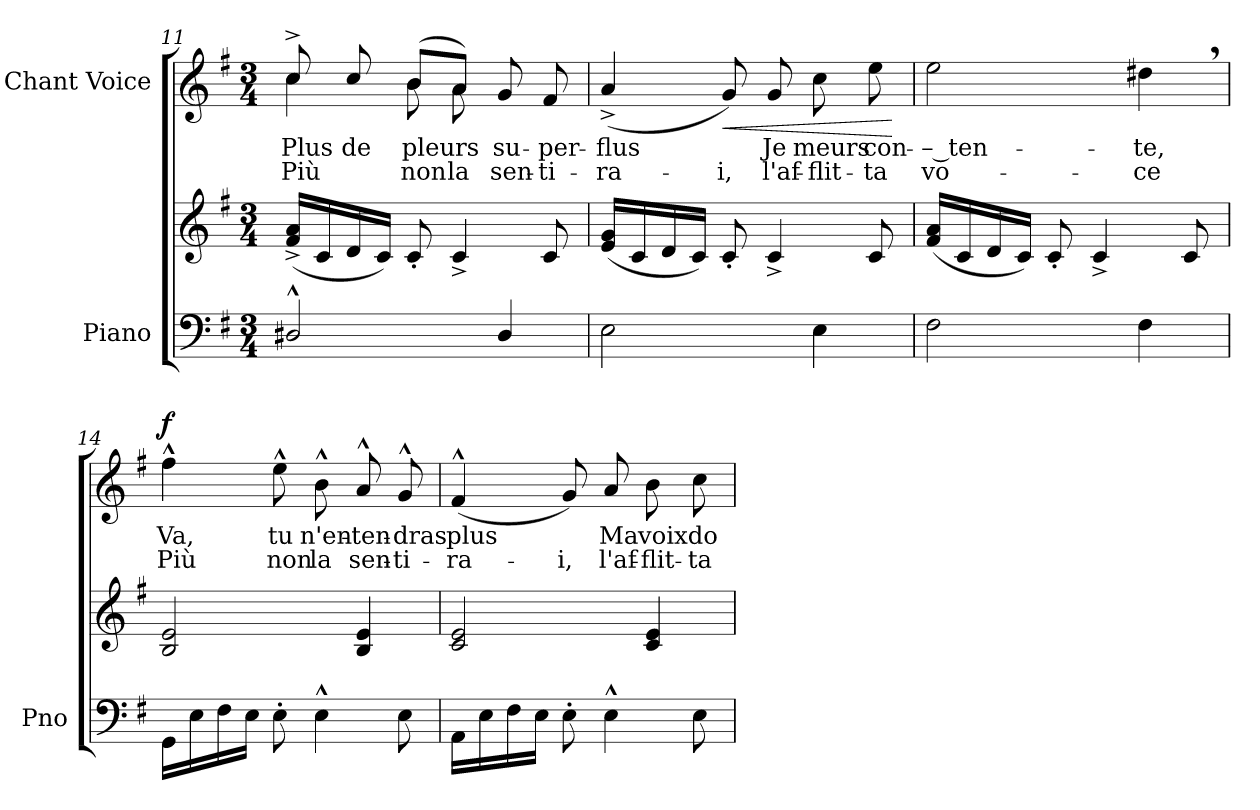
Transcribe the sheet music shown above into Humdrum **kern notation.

**kern	**kern	**kern	**text	**text	**dynam
*part2	*part2	*part1	*part1	*part1	*part1
*staff3	*staff2	*staff1	*staff1	*staff1	*staff1
*I"Piano	*	*I"Chant Voice	*	*	*
*I'Pno	*	*	*	*	*
*clefF4	*clefG2	*clefG2	*	*	*
*k[f#]	*k[f#]	*k[f#]	*	*	*
*M3/4	*M3/4	*M3/4	*	*	*
=11	=11	=11	=11	=11	=11
*	*	*^	*	*	*
2D#X^^/	(16f#/^> 16a/^>LL	8cc^/	4cc\	Plus	Più	.
.	16c/	.	.	.	.	.
.	16d/	8cc/	.	de	.	.
.	16c/JJ)	.	.	.	.	.
.	8c'/	(8b/L	8b\	pleurs	non	.
.	4c^>/	8a/J)	8a\	.	la	.
4D#/	.	8g/	4ryy	su-	sen-	.
.	8c/	8f#/	.	-per-	-ti-	.
*	*	*v	*v	*	*	*
=12	=12	=12	=12	=12	=12
2E\	(16e/ 16g/LL	(4a^>/	-flus	-ra-	.
.	16c/	.	.	.	.
.	16d/	.	.	.	.
.	16c/JJ)	.	.	.	.
!	!	!	!	!	!LO:HP:b
.	8c'/	8g/)	.	-i,	<
.	4c^>/	8g/	Je	l'af-	.
4E\	.	8cc\	meurs	-flit-	.
.	8c/	8ee\	con-	-ta	.
.	.	.	.	.	[
=13	=13	=13	=13	=13	=13
2F#\	(16f#/ 16a/LL	2ee\	-– ten-	vo-	.
.	16c/	.	.	.	.
.	16d/	.	.	.	.
.	16c/JJ)	.	.	.	.
.	8c'/	.	.	.	.
.	4c^>/	.	.	.	.
4F#\	.	4dd#X,\	-te,	-ce	.
.	8c/	.	.	.	.
=14	=14	=14	=14	=14	=14
!	!	!	!	!	!LO:DY:a
16GG\LL	2B/ 2e/	4ff#^^\	Va,	Più	f
16E\	.	.	.	.	.
16F#\	.	.	.	.	.
16E\JJ	.	.	.	.	.
8E'\	.	8ee^^\	tu	non	.
4E^^\	.	8b^^\	n'en-	la	.
.	4B/ 4e/	8a^^/	-ten-	sen-	.
8E\	.	8g^^/	-dras	-ti-	.
=15	=15	=15	=15	=15	=15
16AA\LL	2c/ 2e/	(4f#^^/	plus	-ra-	.
16E\	.	.	.	.	.
16F#\	.	.	.	.	.
16E\JJ	.	.	.	.	.
8E'\	.	8g/)	.	-i,	.
4E^^\	.	8a/	Ma	l'af-	.
.	4c/ 4e/	8b\	voix	-flit-	.
8E\	.	8cc\	do-	-ta	.
=	=	=	=	=	=
*-	*-	*-	*-	*-	*-
